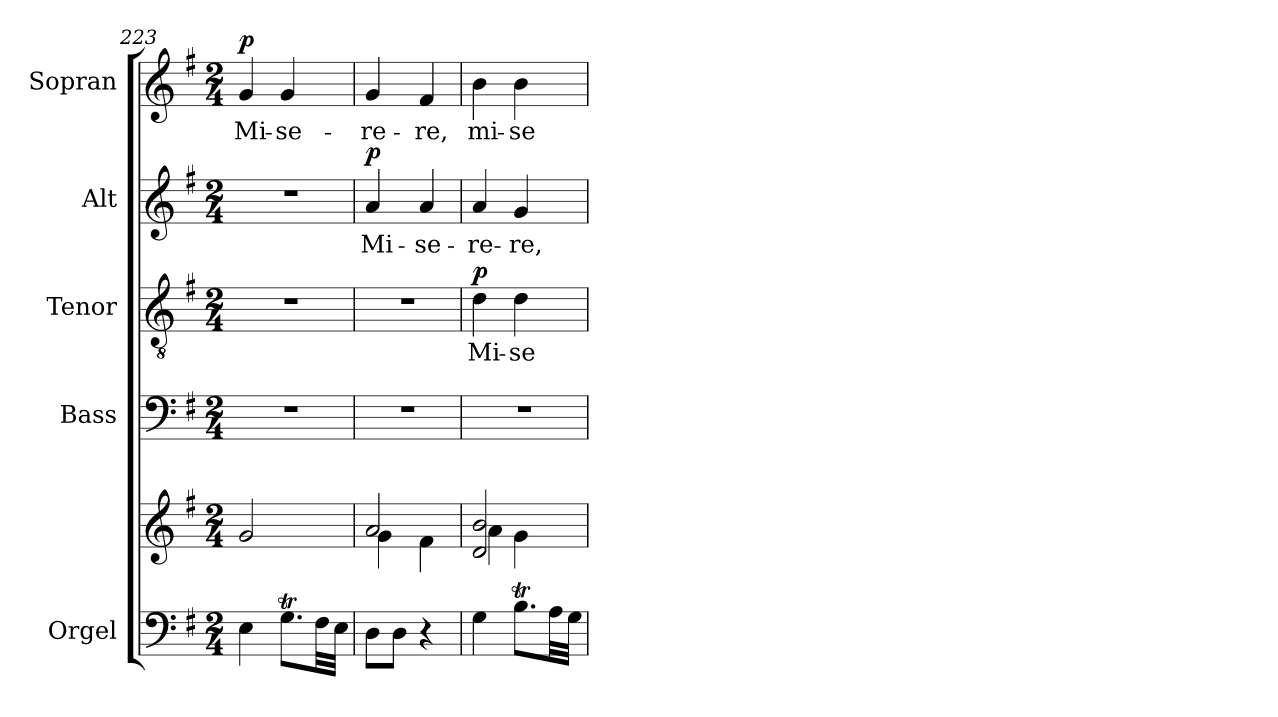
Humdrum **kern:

**kern	**kern	**kern	**kern	**text	**dynam	**kern	**text	**dynam	**kern	**text	**dynam
*part5	*part5	*part4	*part3	*part3	*part3	*part2	*part2	*part2	*part1	*part1	*part1
*staff6	*staff5	*staff4	*staff3	*staff3	*staff3	*staff2	*staff2	*staff2	*staff1	*staff1	*staff1
*I"Orgel	*	*I"Bass	*I"Tenor	*	*	*I"Alt	*	*	*I"Sopran	*	*
*I'Org.	*	*I'B	*I'T	*	*	*I'A	*	*	*I'S	*	*
*clefF4	*clefG2	*clefF4	*clefGv2	*	*	*clefG2	*	*	*clefG2	*	*
*k[f#]	*k[f#]	*k[f#]	*k[f#]	*	*	*k[f#]	*	*	*k[f#]	*	*
*G:	*G:	*G:	*G:	*	*	*G:	*	*	*G:	*	*
*M2/4	*M2/4	*M2/4	*M2/4	*	*	*M2/4	*	*	*M2/4	*	*
=223	=223	=223	=223	=223	=223	=223	=223	=223	=223	=223	=223
!	!	!	!	!	!	!	!	!	!	!LO:LY:b	!LO:DY:a
4E\	2g/	2r	2r	.	.	2r	.	.	4g/	Mi-	p
!	!	!	!	!	!	!	!	!	!	!LO:LY:b	!
8.GT\L	.	.	.	.	.	.	.	.	4g/	-se-	.
32F#\LL	.	.	.	.	.	.	.	.	.	.	.
32E\JJJ	.	.	.	.	.	.	.	.	.	.	.
!!LO:LB:g=z
=224	=224	=224	=224	=224	=224	=224	=224	=224	=224	=224	=224
*	*^	*	*	*	*	*	*	*	*	*	*
!	!	!	!	!	!	!	!	!LO:LY:b	!LO:DY:a	!	!LO:LY:b	!
8D\L	2a/	4g\	2r	2r	.	.	4a/	Mi-	p	4g/	-re-	.
8D\J	.	.	.	.	.	.	.	.	.	.	.	.
!	!	!	!	!	!	!	!	!LO:LY:b	!	!	!LO:LY:b	!
4r	.	4f#\	.	.	.	.	4a/	-se-	.	4f#/	-re,	.
=225	=225	=225	=225	=225	=225	=225	=225	=225	=225	=225	=225	=225
!	!	!	!	!	!LO:LY:b	!LO:DY:a	!	!LO:LY:b	!	!	!LO:LY:b	!
4G\	2d/ 2b/	4a\	2r	4d\	Mi-	p	4a/	-re-	.	4b\	mi-	.
!	!	!	!	!	!LO:LY:b	!	!	!LO:LY:b	!	!	!LO:LY:b	!
8.Bt\L	.	4g\	.	4d\	-se-	.	4g/	-re,	.	4b\	-se-	.
32A\LL	.	.	.	.	.	.	.	.	.	.	.	.
32G\JJJ	.	.	.	.	.	.	.	.	.	.	.	.
*	*v	*v	*	*	*	*	*	*	*	*	*	*
=	=	=	=	=	=	=	=	=	=	=	=
*-	*-	*-	*-	*-	*-	*-	*-	*-	*-	*-	*-
